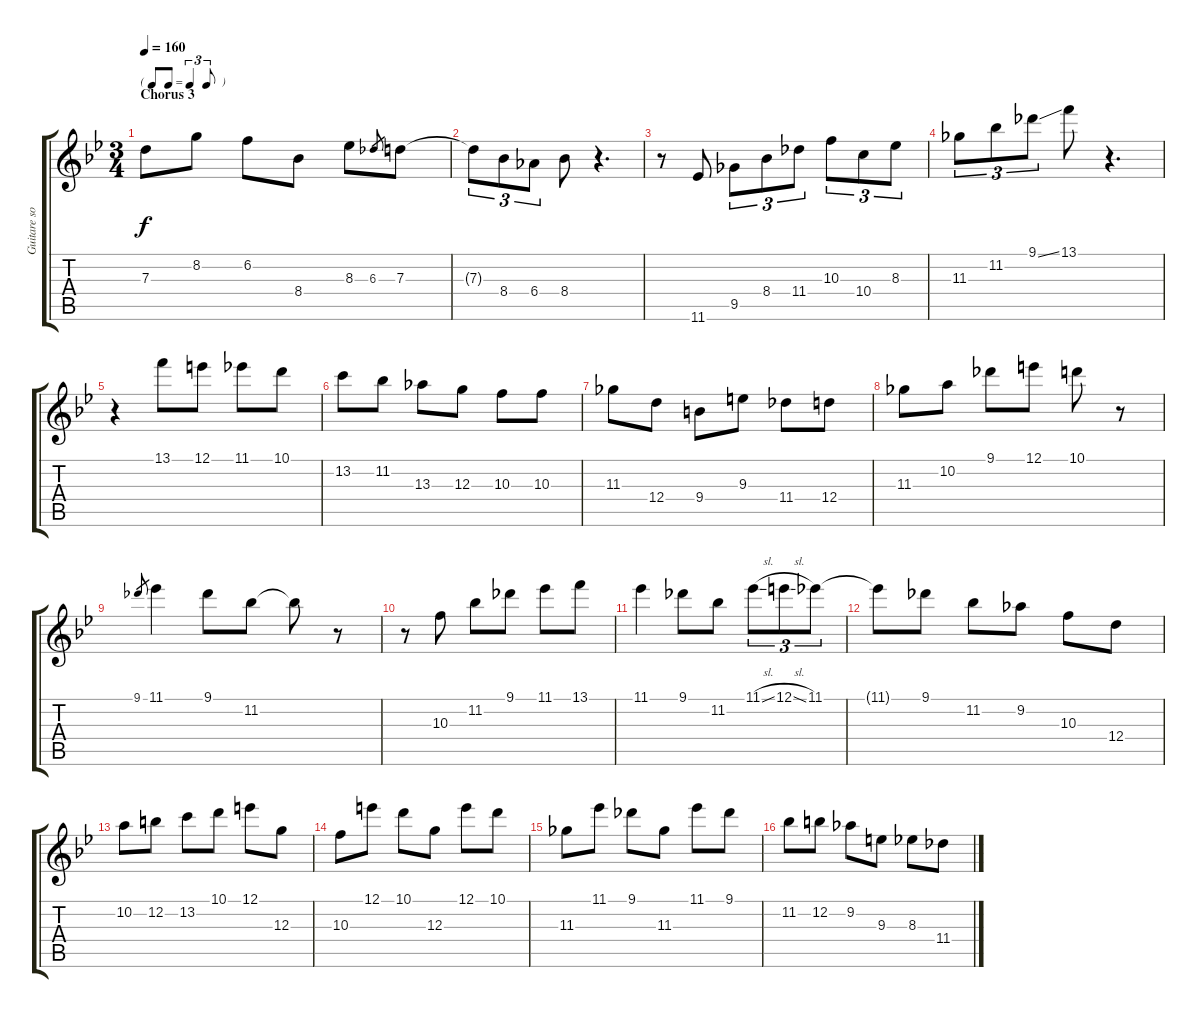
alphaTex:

\track ("Guitare solo" "Guitare so") {instrument electricguitarjazz}
\staff {score tabs}
\tuning (E4 B3 G3 D3 A2 E2) {hide}
\ts (3 4)
\tf triplet8th
\section ("" "Chorus 3")
\tempo 160
\clef g2
\ks bb
7.3.8{dy f} 8.2.8 6.2.8 8.4.8 8.3.8 6.3.8{gr} 7.3.8 |
7.3{t}.8{tu (3 2)} 8.4.8{tu (3 2)} 6.4.8{tu (3 2)} 8.4.8 r.4{d} |
r.8 11.6.8 9.5.8{tu (3 2)} 8.4.8{tu (3 2)} 11.4.8{tu (3 2)} 10.3.8{tu (3 2)} 10.4.8{tu (3 2)} 8.3.8{tu (3 2)} |
11.3.8{tu (3 2)} 11.2.8{tu (3 2)} 9.1{ss}.8{tu (3 2)} 13.1.8 r.4{d} |
r.4 13.1.8 12.1.8 11.1.8 10.1.8 |
13.2.8 11.2.8 13.3.8 12.3.8 10.3.8 10.3.8 |
11.3.8 12.4.8 9.4.8 9.3.8 11.4.8 12.4.8 |
11.3.8 10.2.8 9.1.8 12.1.8 10.1.8 r.8 |
9.1.8{gr} 11.1.4 9.1.8 11.2.8 11.2{t}.8 r.8 |
r.8 10.3.8 11.2.8 9.1.8 11.1.8 13.1.8 |
11.1.4 9.1.8 11.2.8 11.1{sl}.8{tu (3 2)} 12.1{sl}.8{tu (3 2)} 11.1.8{tu (3 2)} |
11.1{t}.8 9.1.8 11.2.8 9.2.8 10.3.8 12.4.8 |
10.2.8 12.2.8 13.2.8 10.1.8 12.1.8 12.3.8 |
10.3.8 12.1.8 10.1.8 12.3.8 12.1.8 10.1.8 |
11.3.8 11.1.8 9.1.8 11.3.8 11.1.8 9.1.8 |
11.2.8 12.2.8 9.2.8 9.3.8 8.3.8 11.4.8
